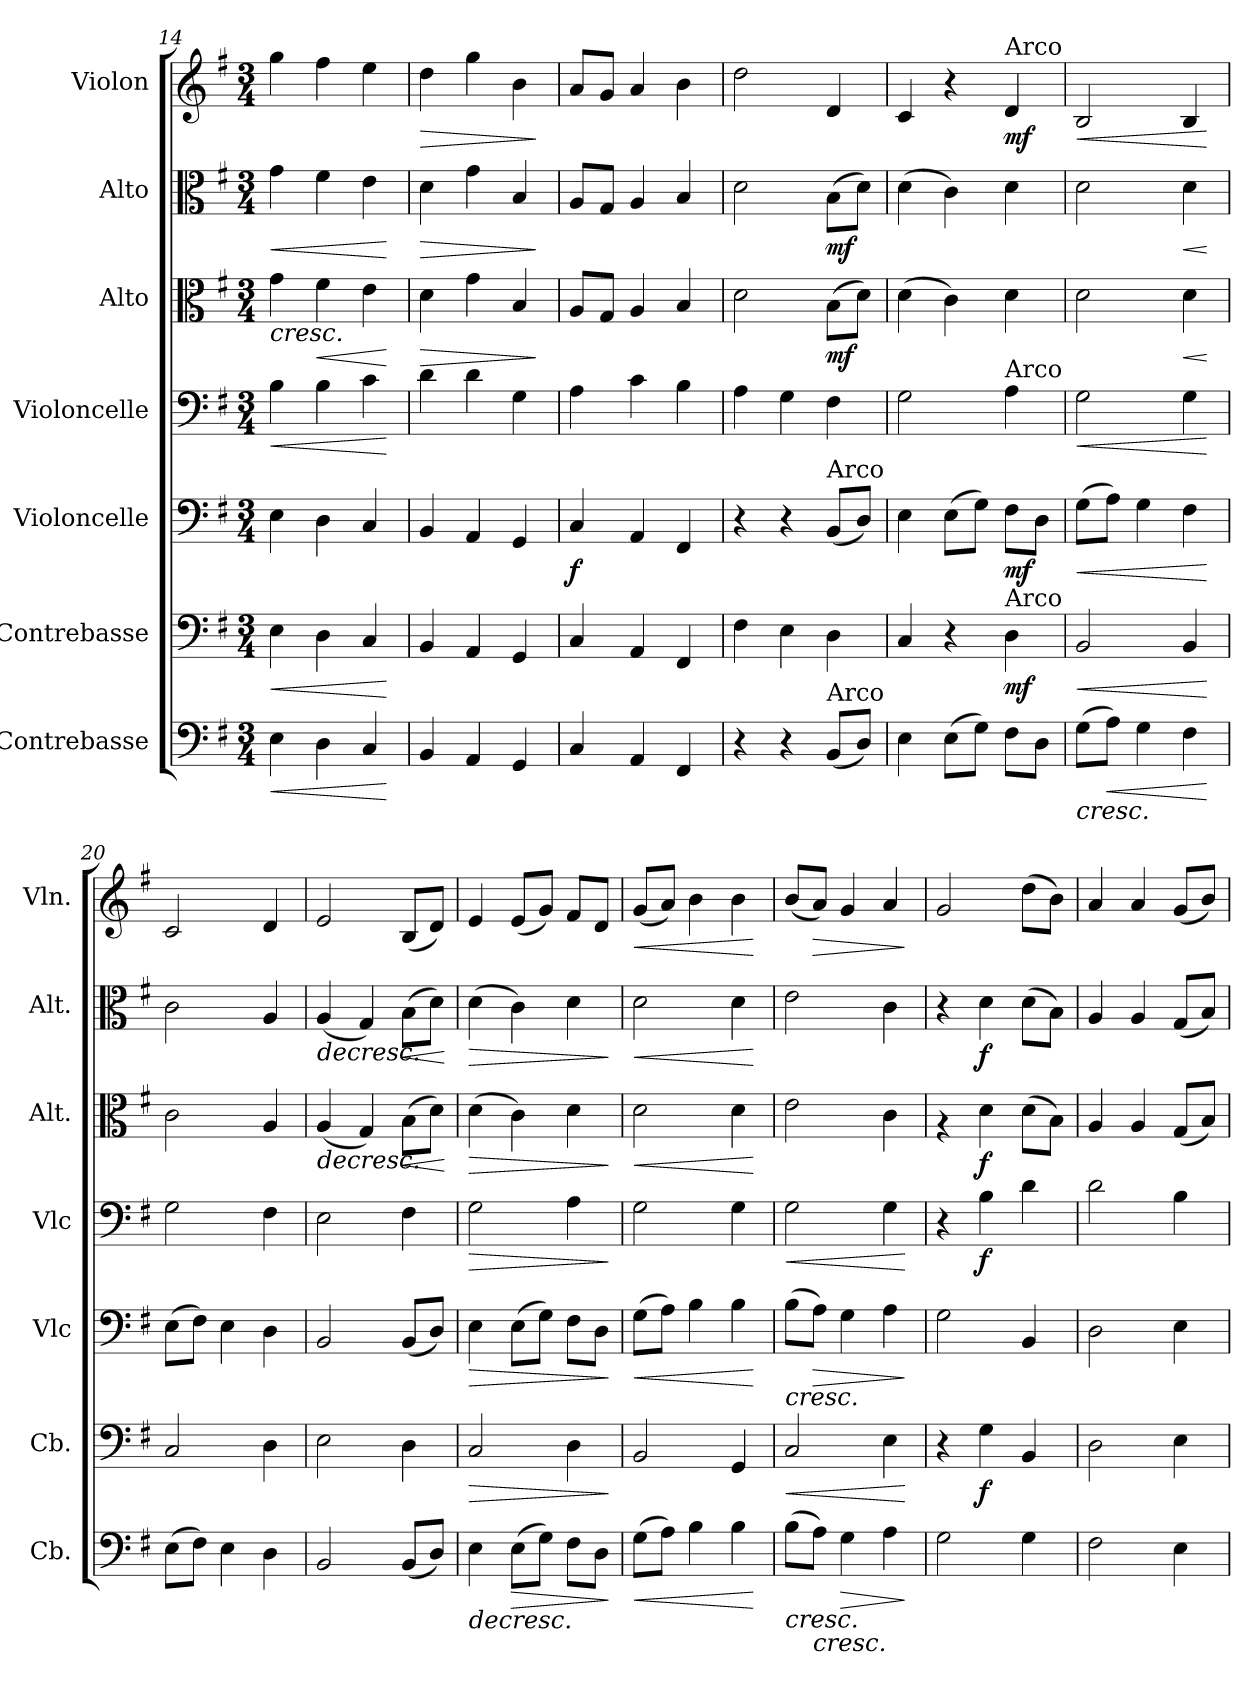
**kern	**dynam	**kern	**dynam	**kern	**dynam	**kern	**dynam	**kern	**dynam	**kern	**dynam	**kern	**dynam
*part7	*part7	*part6	*part6	*part5	*part5	*part4	*part4	*part3	*part3	*part2	*part2	*part1	*part1
*staff7	*staff7	*staff6	*staff6	*staff5	*staff5	*staff4	*staff4	*staff3	*staff3	*staff2	*staff2	*staff1	*staff1
*I"Contrebasse	*	*I"Contrebasse	*	*I"Violoncelle	*	*I"Violoncelle	*	*I"Alto	*	*I"Alto	*	*I"Violon	*
*I'Cb.	*	*I'Cb.	*	*I'Vlc	*	*I'Vlc	*	*I'Alt.	*	*I'Alt.	*	*I'Vln.	*
*clefF4	*	*clefF4	*	*clefF4	*	*clefF4	*	*clefC3	*	*clefC3	*	*clefG2	*
*ITrd7c12	*	*ITrd7c12	*	*	*	*	*	*	*	*	*	*	*
*k[f#]	*	*k[f#]	*	*k[f#]	*	*k[f#]	*	*k[f#]	*	*k[f#]	*	*k[f#]	*
*M3/4	*	*M3/4	*	*M3/4	*	*M3/4	*	*M3/4	*	*M3/4	*	*M3/4	*
=14	=14	=14	=14	=14	=14	=14	=14	=14	=14	=14	=14	=14	=14
!	!LO:HP:b	!	!LO:HP:b	!	!	!	!LO:HP:b	!	!LO:HP:b	!	!LO:HP:b	!	!
4EE\	<	4EE\	<	4E\	.	4B\	<	4g\	<	4g\	<	4gg\	.
!	!	!	!	!	!	!	!	!	!LO:HP:b	!	!	!	!
4DD\	.	4DD\	.	4D\	.	4B\	.	4f#\	<	4f#\	.	4ff#\	.
4CC/	.	4CC/	.	4C/	.	4c\	.	4e\	.	4e\	.	4ee\	.
.	[	.	[	.	.	.	[	.	[ [	.	[	.	.
=15	=15	=15	=15	=15	=15	=15	=15	=15	=15	=15	=15	=15	=15
!	!	!	!	!	!	!	!	!	!LO:HP:b	!	!LO:HP:b	!	!LO:HP:b
4BBB/	.	4BBB/	.	4BB/	.	4d\	.	4d\	>	4d\	>	4dd\	>
4AAA/	.	4AAA/	.	4AA/	.	4d\	.	4g\	.	4g\	.	4gg\	.
4GGG/	.	4GGG/	.	4GG/	.	4G\	.	4B/	.	4B/	.	4b\	.
.	.	.	.	.	.	.	.	.	]	.	]	.	]
!!LO:PB:g=z
=16	=16	=16	=16	=16	=16	=16	=16	=16	=16	=16	=16	=16	=16
!	!	!	!	!	!LO:DY:b	!	!	!	!	!	!	!	!
4CC/	.	4CC/	.	4C/	f	4A\	.	8A/L	.	8A/L	.	8a/L	.
.	.	.	.	.	.	.	.	8G/J	.	8G/J	.	8g/J	.
4AAA/	.	4AAA/	.	4AA/	.	4c\	.	4A/	.	4A/	.	4a/	.
4FFF#/	.	4FFF#/	.	4FF#/	.	4B\	.	4B/	.	4B/	.	4b\	.
=17	=17	=17	=17	=17	=17	=17	=17	=17	=17	=17	=17	=17	=17
4r	.	4FF#\	.	4r	.	4A\	.	2d\	.	2d\	.	2dd\	.
4r	.	4EE\	.	4r	.	4G\	.	.	.	.	.	.	.
!	!	!	!	!LO:TX:a:t=Arco	!	!	!	!	!	!	!	!	!
!LO:TX:a:t=Arco	!	!	!	!	!	!	!	!	!	!	!	!	!
!	!	!	!	!	!	!	!	!	!LO:DY:b	!	!LO:DY:b	!	!
(8BBB/L	.	4DD\	.	(8BB/L	.	4F#\	.	(8B\L	mf	(8B\L	mf	4d/	.
8DD/J)	.	.	.	8D/J)	.	.	.	8d\J)	.	8d\J)	.	.	.
=18	=18	=18	=18	=18	=18	=18	=18	=18	=18	=18	=18	=18	=18
4EE\	.	4CC/	.	4E\	.	2G\	.	(4d\	.	(4d\	.	4c/	.
(8EE\L	.	4r	.	(8E\L	.	.	.	4c\)	.	4c\)	.	4r	.
8GG\J)	.	.	.	8G\J)	.	.	.	.	.	.	.	.	.
!	!	!	!	!	!	!	!	!	!	!	!	!LO:TX:a:t=Arco	!
!	!	!	!	!	!	!LO:TX:a:t=Arco	!	!	!	!	!	!	!
!	!	!LO:TX:a:t=Arco	!	!	!	!	!	!	!	!	!	!	!
!	!LO:DY:b	!	!	!	!	!	!	!	!	!	!	!	!
!	!LO:DY:n=1:b	!	!LO:DY:b	!	!LO:DY:b	!	!	!	!	!	!	!	!LO:DY:b
8FF#\L	mf mf	4DD\	mf	8F#\L	mf	4A\	.	4d\	.	4d\	.	4d/	mf
8DD\J	.	.	.	8D\J	.	.	.	.	.	.	.	.	.
=19	=19	=19	=19	=19	=19	=19	=19	=19	=19	=19	=19	=19	=19
!	!LO:HP:b	!	!LO:HP:b	!	!LO:HP:b	!	!LO:HP:b	!	!	!	!	!	!LO:HP:b
(8GG\L	<	2BBB/	<	(8G\L	<	2G\	<	2d\	.	2d\	.	2B/	<
!	!LO:HP:b	!	!	!	!	!	!	!	!	!	!	!	!
8AA\J)	<	.	.	8A\J)	.	.	.	.	.	.	.	.	.
4GG\	.	.	.	4G\	.	.	.	.	.	.	.	.	.
!	!	!	!	!	!	!	!	!	!LO:HP:b	!	!LO:HP:b	!	!
4FF#\	.	4BBB/	.	4F#\	.	4G\	.	4d\	<	4d\	<	4B/	.
.	[ [	.	[	.	[	.	[	.	[	.	[	.	[
=20	=20	=20	=20	=20	=20	=20	=20	=20	=20	=20	=20	=20	=20
(8EE\L	.	2CC/	.	(8E\L	.	2G\	.	2c\	.	2c\	.	2c/	.
8FF#\J)	.	.	.	8F#\J)	.	.	.	.	.	.	.	.	.
4EE\	.	.	.	4E\	.	.	.	.	.	.	.	.	.
4DD\	.	4DD\	.	4D\	.	4F#\	.	4A/	.	4A/	.	4d/	.
=21	=21	=21	=21	=21	=21	=21	=21	=21	=21	=21	=21	=21	=21
!	!	!	!	!	!	!	!	!	!LO:HP:b	!	!LO:HP:b	!	!
2BBB/	.	2EE\	.	2BB/	.	2E\	.	(4A/	>	(4A/	>	2e/	.
.	.	.	.	.	.	.	.	4G/)	.	4G/)	.	.	.
!	!	!	!	!	!	!	!	!	!LO:HP:b	!	!LO:HP:b	!	!
(8BBB/L	.	4DD\	.	(8BB/L	.	4F#\	.	(8B\L	<	(8B\L	<	(8B/L	.
8DD/J)	.	.	.	8D/J)	.	.	.	8d\J)	.	8d\J)	.	8d/J)	.
.	.	.	.	.	.	.	.	.	] [	.	] [	.	.
=22	=22	=22	=22	=22	=22	=22	=22	=22	=22	=22	=22	=22	=22
!	!LO:HP:b	!	!LO:HP:b	!	!LO:HP:b	!	!LO:HP:b	!	!LO:HP:b	!	!LO:HP:b	!	!
4EE\	>	2CC/	>	4E\	>	2G\	>	(4d\	>	(4d\	>	4e/	.
!	!LO:HP:b	!	!	!	!	!	!	!	!	!	!	!	!
(8EE\L	>	.	.	(8E\L	.	.	.	4c\)	.	4c\)	.	(8e/L	.
8GG\J)	.	.	.	8G\J)	.	.	.	.	.	.	.	8g/J)	.
8FF#\L	.	4DD\	.	8F#\L	.	4A\	.	4d\	.	4d\	.	8f#/L	.
8DD\J	.	.	.	8D\J	.	.	.	.	.	.	.	8d/J	.
.	] ]	.	]	.	]	.	]	.	]	.	]	.	.
=23	=23	=23	=23	=23	=23	=23	=23	=23	=23	=23	=23	=23	=23
!	!LO:HP:b	!	!	!	!LO:HP:b	!	!	!	!LO:HP:b	!	!LO:HP:b	!	!LO:HP:b
(8GG\L	<	2BBB/	.	(8G\L	<	2G\	.	2d\	<	2d\	<	(8g/L	<
8AA\J)	.	.	.	8A\J)	.	.	.	.	.	.	.	8a/J)	.
4BB\	.	.	.	4B\	.	.	.	.	.	.	.	4b\	.
4BB\	.	4GGG/	.	4B\	.	4G\	.	4d\	.	4d\	.	4b\	.
.	[	.	.	.	[	.	.	.	[	.	[	.	[
!!LO:PB:g=z
=24	=24	=24	=24	=24	=24	=24	=24	=24	=24	=24	=24	=24	=24
!	!LO:HP:b	!	!LO:HP:b	!	!LO:HP:b	!	!LO:HP:b	!	!	!	!	!	!
(8BB\L	<	2CC/	<	(8B\L	<	2G\	<	2e\	.	2e\	.	(8b/L	.
!	!LO:HP:b	!	!	!	!LO:HP:b	!	!	!	!	!	!	!	!LO:HP:b
8AA\J)	<	.	.	8A\J)	>	.	.	.	.	.	.	8a/J)	>
!	!LO:HP:b	!	!	!	!	!	!	!	!	!	!	!	!
4GG\	>	.	.	4G\	.	.	.	.	.	.	.	4g/	.
4AA\	.	4EE\	.	4A\	.	4G\	.	4c\	.	4c\	.	4a/	.
.	[ [ ]	.	[	.	[ ]	.	[	.	.	.	.	.	]
=25	=25	=25	=25	=25	=25	=25	=25	=25	=25	=25	=25	=25	=25
2GG\	.	4r	.	2G\	.	4r	.	4rA	.	4r	.	2g/	.
!	!	!	!LO:DY:b	!	!	!	!LO:DY:b	!	!LO:DY:b	!	!LO:DY:b	!	!
.	.	4GG\	f	.	.	4B\	f	4d\	f	4d\	f	.	.
4GG\	.	4BBB/	.	4BB/	.	4d\	.	(8d\L	.	(8d\L	.	(8dd\L	.
.	.	.	.	.	.	.	.	8B\J)	.	8B\J)	.	8b\J)	.
=26	=26	=26	=26	=26	=26	=26	=26	=26	=26	=26	=26	=26	=26
2FF#\	.	2DD\	.	2D\	.	2d\	.	4A/	.	4A/	.	4a/	.
.	.	.	.	.	.	.	.	4A/	.	4A/	.	4a/	.
4EE\	.	4EE\	.	4E\	.	4B\	.	(8G/L	.	(8G/L	.	(8g/L	.
.	.	.	.	.	.	.	.	8B/J)	.	8B/J)	.	8b/J)	.
=	=	=	=	=	=	=	=	=	=	=	=	=	=
*-	*-	*-	*-	*-	*-	*-	*-	*-	*-	*-	*-	*-	*-
